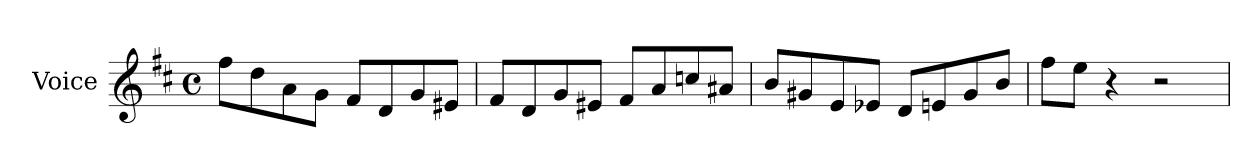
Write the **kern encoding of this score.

**kern
*part1
*staff1
*I"Voice
*I'Voice
*clefG2
*k[f#c#]
*M4/4
*met(c)
=1
8ff#\L
8dd\
8a\
8g\J
8f#/L
8d/
8g/
8e#X/J
=2
8f#/L
8d/
8g/
8e#X/J
8f#/L
8a/
8ccn/
8a#X/J
=3
8b/L
8g#X/
8e/
8e-X/J
8d/L
8en/
8g#/
8b/J
=4
8ff#\L
8ee\J
4r
2rcc
=
*-
